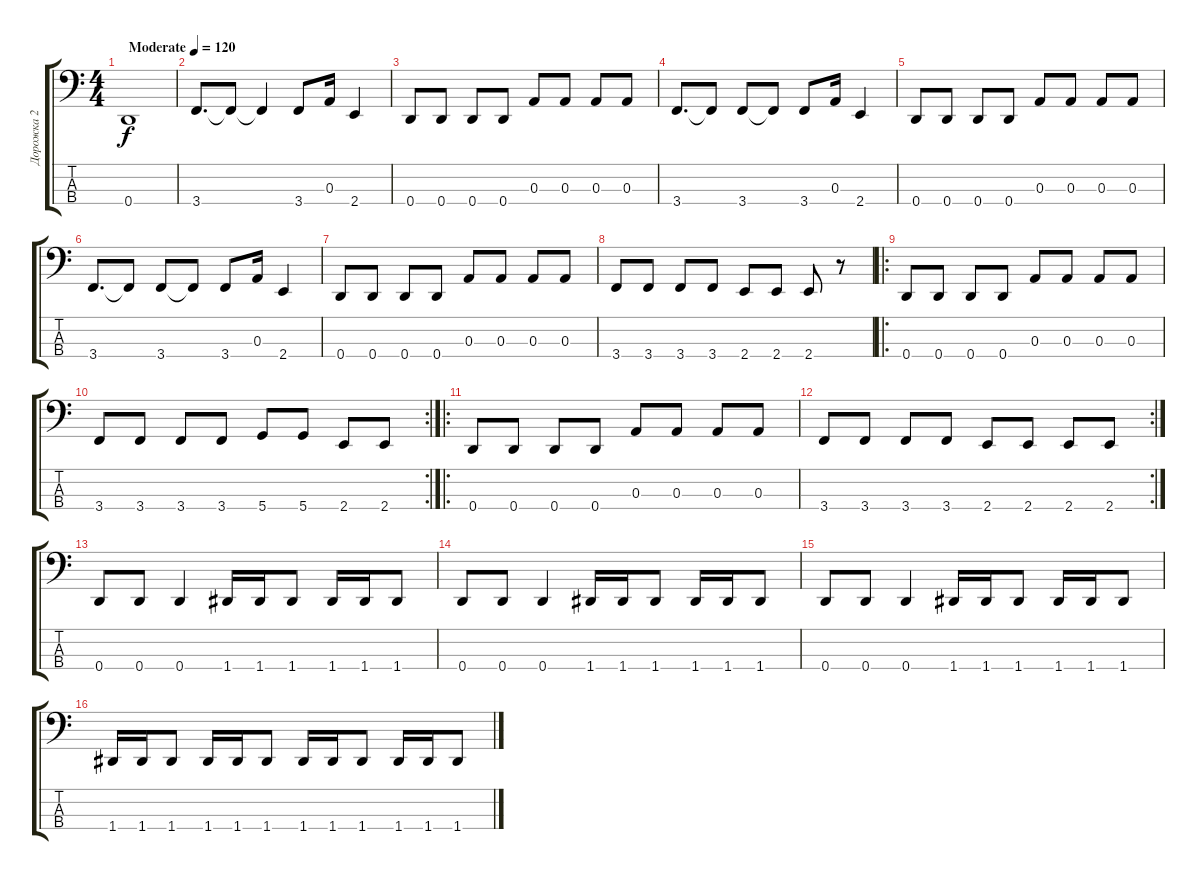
\track ("Дорожка 2" "Дорожка 2") {instrument slapbass1}
\staff {score tabs}
\tuning (G2 D2 A1 D1) {hide}
\ts (4 4)
\tempo (120 "Moderate")
\clef f4
\ks c
0.4.1{dy f instrument slapbass1} |
3.4.8{d} 3.4{t}.8 3.4{t}.4 3.4.8 0.3.16 2.4.4 |
0.4.8 0.4.8 0.4.8 0.4.8 0.3.8 0.3.8 0.3.8 0.3.8 |
3.4.8{d} 3.4{t}.8 3.4.8 3.4{t}.8 3.4.8 0.3.16 2.4.4 |
0.4.8 0.4.8 0.4.8 0.4.8 0.3.8 0.3.8 0.3.8 0.3.8 |
3.4.8{d} 3.4{t}.8 3.4.8 3.4{t}.8 3.4.8 0.3.16 2.4.4 |
0.4.8 0.4.8 0.4.8 0.4.8 0.3.8 0.3.8 0.3.8 0.3.8 |
3.4.8 3.4.8 3.4.8 3.4.8 2.4.8 2.4.8 2.4.8 r.8 |
\ro
0.4.8 0.4.8 0.4.8 0.4.8 0.3.8 0.3.8 0.3.8 0.3.8 |
\rc 2
3.4.8 3.4.8 3.4.8 3.4.8 5.4.8 5.4.8 2.4.8 2.4.8 |
\ro
0.4.8 0.4.8 0.4.8 0.4.8 0.3.8 0.3.8 0.3.8 0.3.8 |
\rc 2
3.4.8 3.4.8 3.4.8 3.4.8 2.4.8 2.4.8 2.4.8 2.4.8 |
0.4.8 0.4.8 0.4.4 1.4.16 1.4.16 1.4.8 1.4.16 1.4.16 1.4.8 |
0.4.8 0.4.8 0.4.4 1.4.16 1.4.16 1.4.8 1.4.16 1.4.16 1.4.8 |
0.4.8 0.4.8 0.4.4 1.4.16 1.4.16 1.4.8 1.4.16 1.4.16 1.4.8 |
1.4.16 1.4.16 1.4.8 1.4.16 1.4.16 1.4.8 1.4.16 1.4.16 1.4.8 1.4.16 1.4.16 1.4.8
